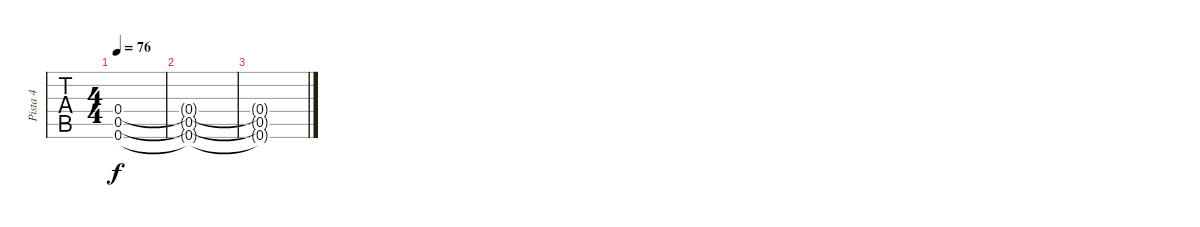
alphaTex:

\track ("Pista 4" "Pista 4") {instrument overdrivenguitar}
\staff {tabs}
\tuning (D4 A3 F3 C3 G2 C2) {hide}
\ts (4 4)
\tempo 76
\clef g2
\ks c
(0.4{t} 0.5{t} 0.6{t}).1{dy f} |
(0.4{t} 0.5{t} 0.6{t}).1 |
(0.4{t} 0.5{t} 0.6{t}).1
